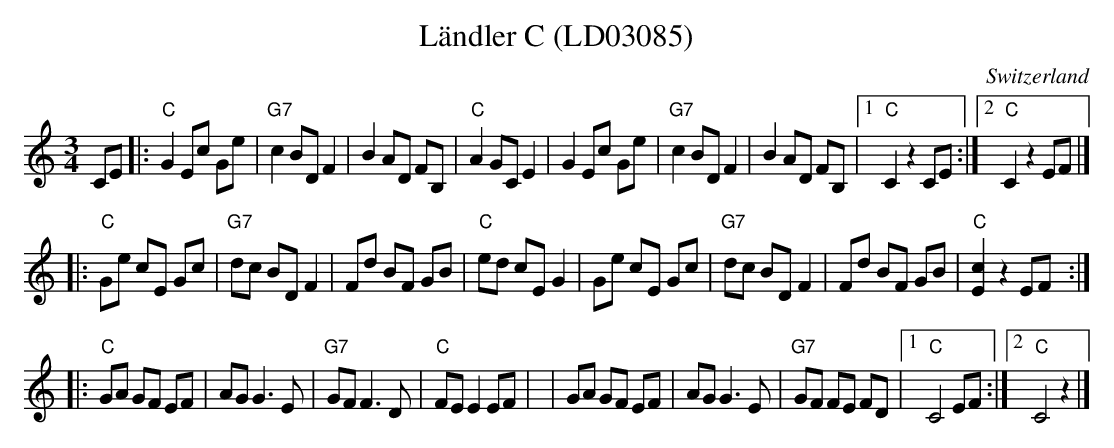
X:1
T:Ländler C (LD03085)
O:Switzerland
M:3/4
L:1/8
K:C major
CE |: "C"G2 Ec Ge | "G7"c2 BD F2 | B2 AD FB, | "C"A2 GC E2 | \
         G2 Ec Ge | "G7"c2 BD F2 | B2 AD FB, |1 "C"C2 z2 CE :|2 "C"C2z2 EF |]
|: "C"Ge cE Gc | "G7"dc BD F2 | Fd BF GB | "C"ed cE G2 | \
      Ge cE Gc | "G7"dc BD F2 | Fd BF GB | "C"[Ec]2 z2 EF :|
|: "C"GA GF EF | AG G3 E | "G7"GF F3 D | "C"FE E2 EF | \
    | GA GF EF | AG G3 E | "G7"GF FE FD |1 "C"C4 EF :|2 "C"C4 z2 |]
